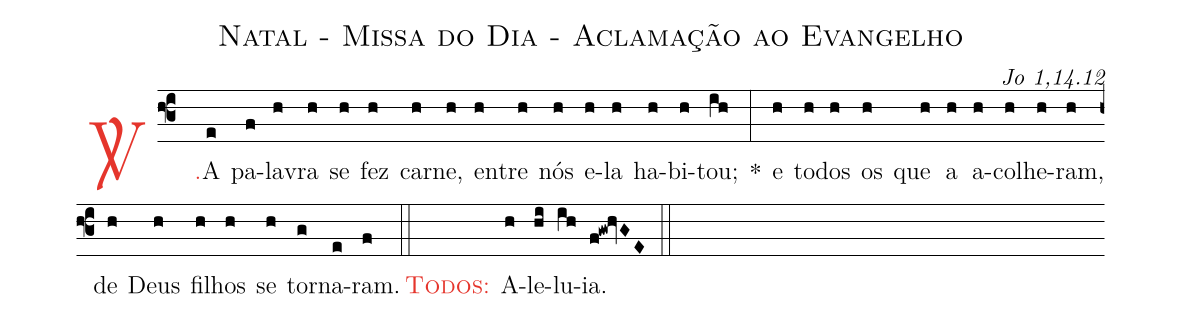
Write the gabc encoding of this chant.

name: Natal - Missa do Dia - Aclamação ao Evangelho;
commentary: Jo 1,14.12;
%%
(f3)

<c><sp>V/</sp>.</c>() A(e) pa(f)la(h)vra(h) se(h) fez(h) car(h)ne,(h) en(h)tre(h) nós(h) e(h)la(h) ha(h)bi(h)tou;(ih) *(:) e(h) to(h)dos(h) os(h) que(h) a(h) a(h)co(h)lhe(h)ram,(h) de(h) Deus(h) fi(h)lhos(h) se(h) tor(g)na(e)ram.(f)

(::)

<c><sc>Todos</sc>:</c>() A(h)le(hi)lu(ih)ia.(f!gw!hvGE)

(::)
